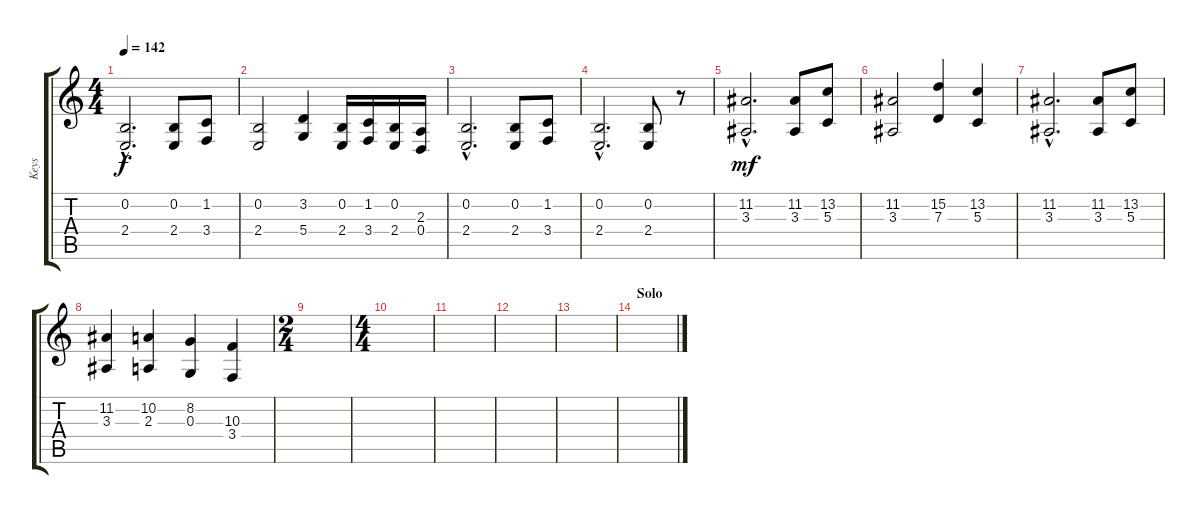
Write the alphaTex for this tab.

\track ("Keys" "Keys") {instrument stringensemble1}
\staff {score tabs}
\tuning (E4 B3 G3 D3 A2 E2) {hide}
\ts (4 4)
\tempo 142
\clef g2
\ks c
(0.2{hac} 2.4{hac}).2{d dy f volume 13 instrument stringensemble1} (0.2 2.4).8 (1.2 3.4).8 |
(0.2 2.4).2 (3.2 5.4).4 (0.2 2.4).16 (1.2 3.4).16 (0.2 2.4).16 (2.3 0.4).16 |
(0.2{hac} 2.4{hac}).2{d} (0.2 2.4).8 (1.2 3.4).8 |
(0.2{hac} 2.4{hac}).2{d} (0.2 2.4).8 r.8{volume 0} |
(11.2{hac} 3.3{hac}).2{d dy mf volume 13} (11.2 3.3).8 (13.2 5.3).8 |
(11.2 3.3).2 (15.2 7.3).4 (13.2 5.3).4 |
(11.2{hac} 3.3{hac}).2{d} (11.2 3.3).8 (13.2 5.3).8 |
(11.2 3.3).4 (10.2 2.3).4 (8.2 0.3).4 (10.3 3.4).4 |
\ts (2 4)
|
\ts (4 4)
|
|
|
|
\section ("" "Solo")
